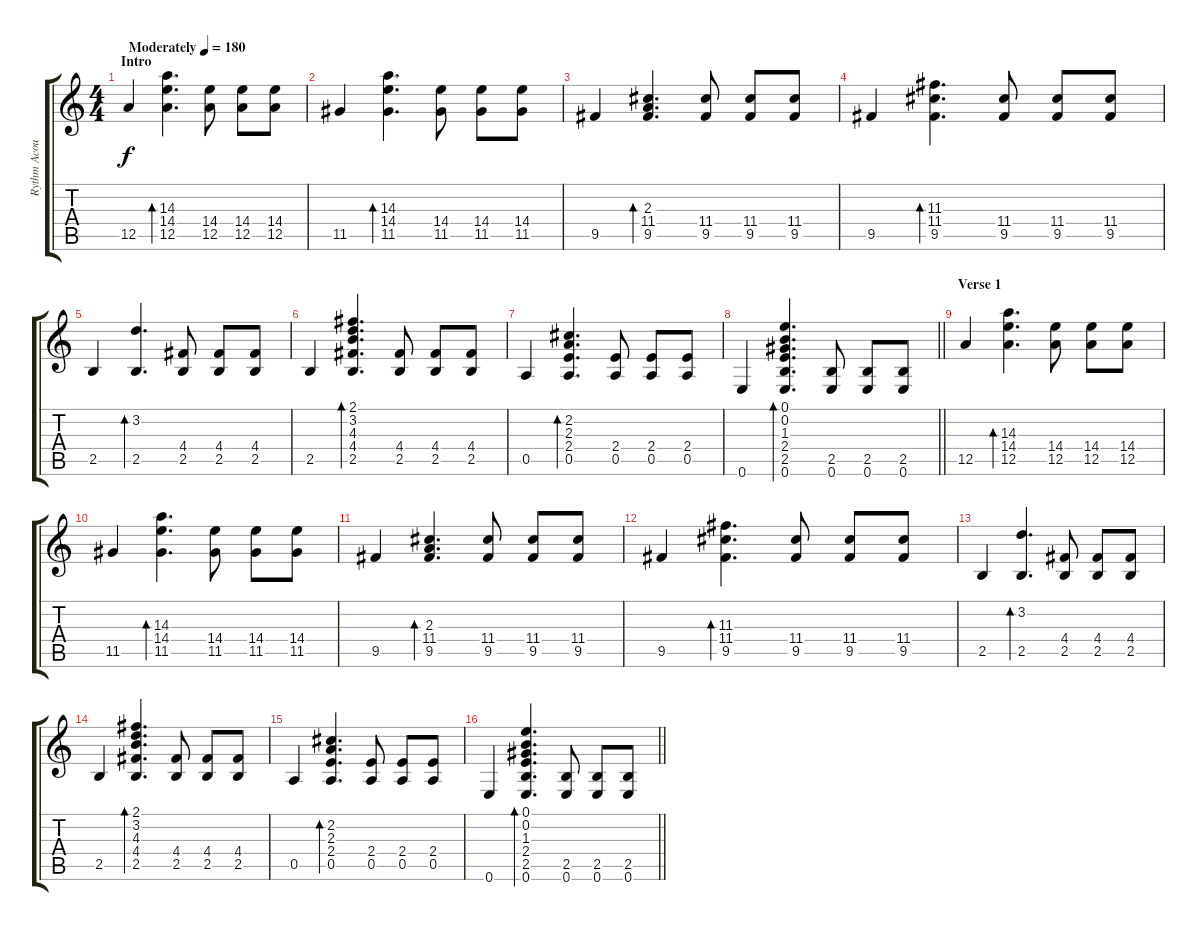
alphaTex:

\track ("Rythm Acoustic Guitar" "Rythm Acou") {instrument acousticguitarnylon}
\staff {score tabs}
\tuning (E4 B3 G3 D3 A2 E2) {hide}
\ts (4 4)
\section ("" "Intro")
\tempo (180 "Moderately")
\clef g2
\ks c
12.5.4{dy f instrument acousticguitarnylon} (14.3 14.4 12.5).4{d bd 60} (14.4 12.5).8 (14.4 12.5).8 (14.4 12.5).8 |
11.5.4 (14.3 14.4 11.5).4{d bd 60} (14.4 11.5).8 (14.4 11.5).8 (14.4 11.5).8 |
9.5.4 (2.3 11.4 9.5).4{d bd 60} (11.4 9.5).8 (11.4 9.5).8 (11.4 9.5).8 |
9.5.4 (11.3 11.4 9.5).4{d bd 60} (11.4 9.5).8 (11.4 9.5).8 (11.4 9.5).8 |
2.5.4 (3.2 2.5).4{d bd 60} (4.4 2.5).8 (4.4 2.5).8 (4.4 2.5).8 |
2.5.4 (2.1 3.2 4.3 4.4 2.5).4{d bd 60} (4.4 2.5).8 (4.4 2.5).8 (4.4 2.5).8 |
0.5.4 (2.2 2.3 2.4 0.5).4{d bd 60} (2.4 0.5).8 (2.4 0.5).8 (2.4 0.5).8 |
\barLineRight lightlight
0.6.4 (0.1 0.2 1.3 2.4 2.5 0.6).4{d bd 60} (2.5 0.6).8 (2.5 0.6).8 (2.5 0.6).8 |
\section ("" "Verse 1")
12.5.4 (14.3 14.4 12.5).4{d bd 60} (14.4 12.5).8 (14.4 12.5).8 (14.4 12.5).8 |
11.5.4 (14.3 14.4 11.5).4{d bd 60} (14.4 11.5).8 (14.4 11.5).8 (14.4 11.5).8 |
9.5.4 (2.3 11.4 9.5).4{d bd 60} (11.4 9.5).8 (11.4 9.5).8 (11.4 9.5).8 |
9.5.4 (11.3 11.4 9.5).4{d bd 60} (11.4 9.5).8 (11.4 9.5).8 (11.4 9.5).8 |
2.5.4 (3.2 2.5).4{d bd 60} (4.4 2.5).8 (4.4 2.5).8 (4.4 2.5).8 |
2.5.4 (2.1 3.2 4.3 4.4 2.5).4{d bd 60} (4.4 2.5).8 (4.4 2.5).8 (4.4 2.5).8 |
0.5.4 (2.2 2.3 2.4 0.5).4{d bd 60} (2.4 0.5).8 (2.4 0.5).8 (2.4 0.5).8 |
\barLineRight lightlight
0.6.4 (0.1 0.2 1.3 2.4 2.5 0.6).4{d bd 60} (2.5 0.6).8 (2.5 0.6).8 (2.5 0.6).8
